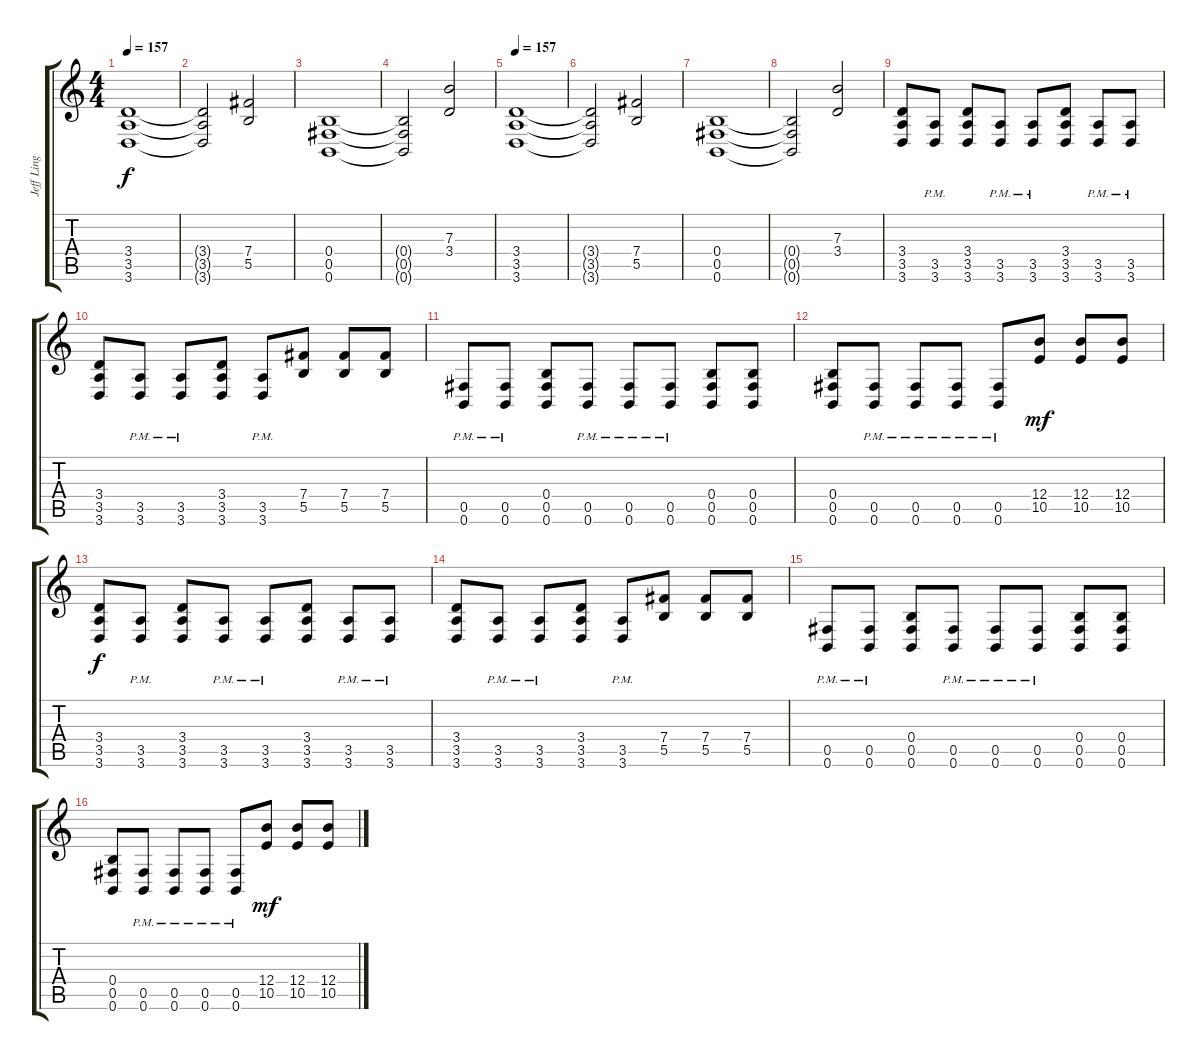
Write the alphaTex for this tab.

\track ("Jeff Ling" "Jeff Ling") {instrument distortionguitar}
\staff {score tabs}
\tuning (Db4 Ab3 E3 B2 Gb2 B1) {hide}
\ts (4 4)
\tempo 157
\clef g2
\ks c
(3.4 3.5 3.6).1{dy f} |
(3.4{t} 3.5{t} 3.6{t}).2 (7.4 5.5).2 |
(0.4 0.5 0.6).1 |
(0.4{t} 0.5{t} 0.6{t}).2 (7.3 3.4).2 |
\tempo 157
(3.4 3.5 3.6).1 |
(3.4{t} 3.5{t} 3.6{t}).2 (7.4 5.5).2 |
(0.4 0.5 0.6).1 |
(0.4{t} 0.5{t} 0.6{t}).2 (7.3 3.4).2 |
(3.4 3.5 3.6).8 (3.5{pm} 3.6{pm}).8 (3.4 3.5 3.6).8 (3.5{pm} 3.6{pm}).8 (3.5{pm} 3.6{pm}).8 (3.4 3.5 3.6).8 (3.5{pm} 3.6{pm}).8 (3.5{pm} 3.6{pm}).8 |
(3.4 3.5 3.6).8 (3.5{pm} 3.6{pm}).8 (3.5{pm} 3.6{pm}).8 (3.4 3.5 3.6).8 (3.5{pm} 3.6{pm}).8 (7.4 5.5).8 (7.4 5.5).8 (7.4 5.5).8 |
(0.5{pm} 0.6{pm}).8 (0.5{pm} 0.6{pm}).8 (0.4 0.5 0.6).8 (0.5{pm} 0.6{pm}).8 (0.5{pm} 0.6{pm}).8 (0.5{pm} 0.6{pm}).8 (0.4 0.5 0.6).8 (0.4 0.5 0.6).8 |
(0.4 0.5 0.6).8 (0.5{pm} 0.6{pm}).8 (0.5{pm} 0.6{pm}).8 (0.5{pm} 0.6{pm}).8 (0.5{pm} 0.6{pm}).8 (12.4 10.5).8{dy mf} (12.4 10.5).8 (12.4 10.5).8 |
(3.4 3.5 3.6).8{dy f} (3.5{pm} 3.6{pm}).8 (3.4 3.5 3.6).8 (3.5{pm} 3.6{pm}).8 (3.5{pm} 3.6{pm}).8 (3.4 3.5 3.6).8 (3.5{pm} 3.6{pm}).8 (3.5{pm} 3.6{pm}).8 |
(3.4 3.5 3.6).8 (3.5{pm} 3.6{pm}).8 (3.5{pm} 3.6{pm}).8 (3.4 3.5 3.6).8 (3.5{pm} 3.6{pm}).8 (7.4 5.5).8 (7.4 5.5).8 (7.4 5.5).8 |
(0.5{pm} 0.6{pm}).8 (0.5{pm} 0.6{pm}).8 (0.4 0.5 0.6).8 (0.5{pm} 0.6{pm}).8 (0.5{pm} 0.6{pm}).8 (0.5{pm} 0.6{pm}).8 (0.4 0.5 0.6).8 (0.4 0.5 0.6).8 |
(0.4 0.5 0.6).8 (0.5{pm} 0.6{pm}).8 (0.5{pm} 0.6{pm}).8 (0.5{pm} 0.6{pm}).8 (0.5{pm} 0.6{pm}).8 (12.4 10.5).8{dy mf} (12.4 10.5).8 (12.4 10.5).8
